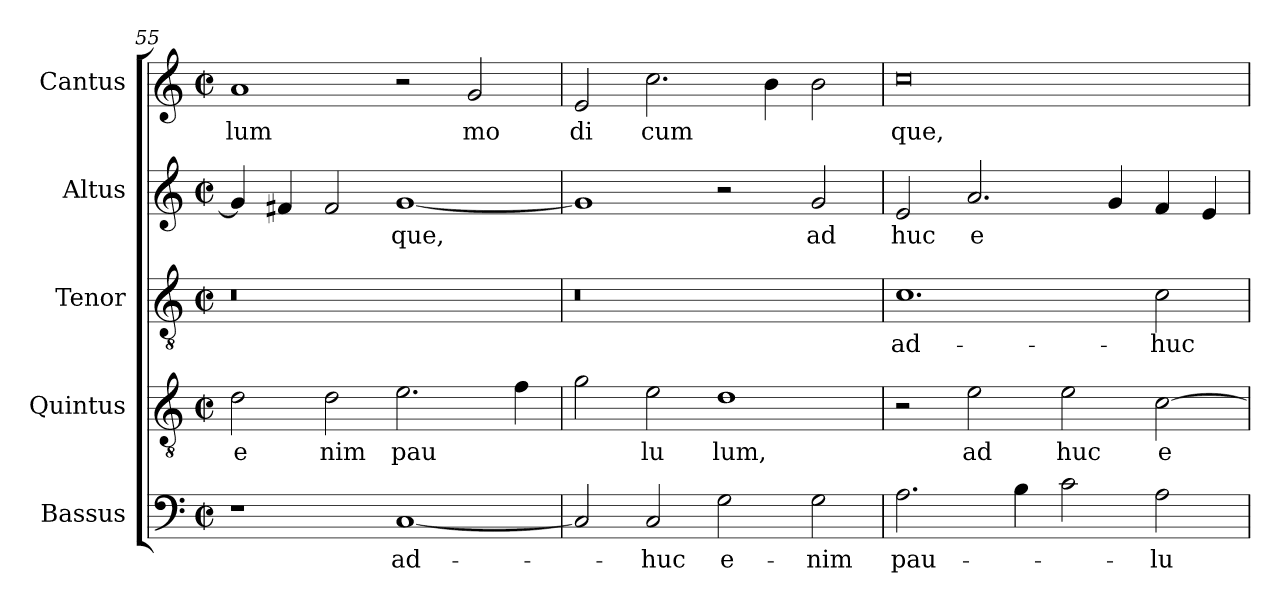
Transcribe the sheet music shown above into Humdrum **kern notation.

**kern	**text	**kern	**text	**kern	**text	**kern	**text	**kern	**text
*part5	*part5	*part4	*part4	*part3	*part3	*part2	*part2	*part1	*part1
*staff5	*staff5	*staff4	*staff4	*staff3	*staff3	*staff2	*staff2	*staff1	*staff1
*I"Bassus	*	*I"Quintus	*	*I"Tenor	*	*I"Altus	*	*I"Cantus	*
!!LO:PB:g=z
*clefF4	*	*clefGv2	*	*clefGv2	*	*clefG2	*	*clefG2	*
*	*	*	*	*k[]	*	*	*	*	*
*	*	*	*	*C:	*	*	*	*	*
*M2/2	*	*M2/2	*	*M2/2	*	*M2/2	*	*M2/2	*
*met(c|)	*	*met(c|)	*	*met(c|)	*	*met(c|)	*	*met(c|)	*
=55	=55	=55	=55	=55	=55	=55	=55	=55	=55
!	!	!	!LO:LY:b:cj	!	!	!	!	!	!LO:LY:b:cj
1r	.	2d\	e	0r	.	4g/]	.	1a	-lum
.	.	.	.	.	.	4f#/	.	.	.
!	!	!	!LO:LY:b:cj	!	!	!	!	!	!
.	.	2d\	nim	.	.	2f#/	.	.	.
!	!LO:LY:b:cj	!	!LO:LY:b	!	!	!	!LO:LY:b	!	!
[<1C	ad-	2.e\	pau	.	.	[<1g	que,	2r	.
!	!	!	!	!	!	!	!	!	!LO:LY:b:cj
.	.	.	.	.	.	.	.	2g/	mo
.	.	4f\	.	.	.	.	.	.	.
=56	=56	=56	=56	=56	=56	=56	=56	=56	=56
!	!	!	!	!	!	!	!	!	!LO:LY:b:cj
2C/]	.	2g\	.	0r	.	1g]	.	2e/	di
!	!LO:LY:b:cj	!	!LO:LY:b:cj	!	!	!	!	!	!LO:LY:b
2C/	-huc	2e\	lu	.	.	.	.	2.cc\	cum
!	!LO:LY:b:cj	!	!LO:LY:b:cj	!	!	!	!	!	!
2G\	e-	1d	lum,	.	.	2r	.	.	.
.	.	.	.	.	.	.	.	4b\	.
!	!LO:LY:b:cj	!	!	!	!	!	!LO:LY:b:cj	!	!
2G\	-nim	.	.	.	.	2g/	ad	2b\	.
=57	=57	=57	=57	=57	=57	=57	=57	=57	=57
!	!LO:LY:b	!	!	!	!LO:LY:b:cj	!	!LO:LY:b:cj	!	!LO:LY:b:cj
2.A\	pau-	2r	.	1.c	ad-	2e/	huc	0cc	que,
!	!	!	!LO:LY:b:cj	!	!	!	!LO:LY:b:cj	!	!
.	.	2e\	ad	.	.	2.a/	e	.	.
4B\	.	.	.	.	.	.	.	.	.
!	!	!	!LO:LY:b:cj	!	!	!	!	!	!
2c\	.	2e\	huc	.	.	.	.	.	.
.	.	.	.	.	.	4g/	.	.	.
!	!LO:LY:b:cj	!	!LO:LY:b:cj	!	!LO:LY:b:cj	!	!	!	!
2A\	-lu-	[>2c\	e	2c\	-huc	4f/	.	.	.
.	.	.	.	.	.	4e/	.	.	.
=	=	=	=	=	=	=	=	=	=
*-	*-	*-	*-	*-	*-	*-	*-	*-	*-
